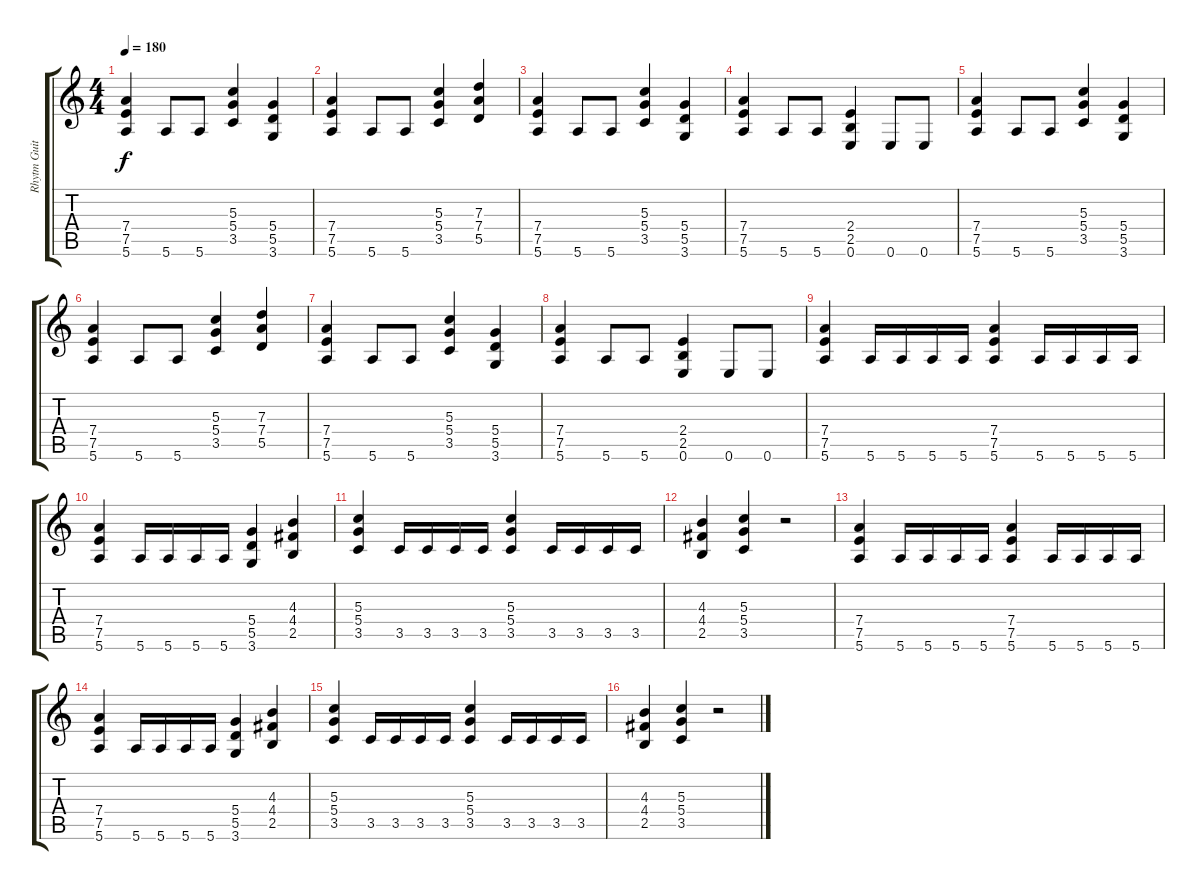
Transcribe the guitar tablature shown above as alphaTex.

\track ("Rhytm Guitar" "Rhytm Guit") {instrument distortionguitar}
\staff {score tabs}
\tuning (E4 B3 G3 D3 A2 E2) {hide}
\ts (4 4)
\tempo 180
\clef g2
\ks c
(7.4 7.5 5.6).4{dy f} 5.6.8 5.6.8 (5.3 5.4 3.5).4 (5.4 5.5 3.6).4 |
(7.4 7.5 5.6).4 5.6.8 5.6.8 (5.3 5.4 3.5).4 (7.3 7.4 5.5).4 |
(7.4 7.5 5.6).4 5.6.8 5.6.8 (5.3 5.4 3.5).4 (5.4 5.5 3.6).4 |
(7.4 7.5 5.6).4 5.6.8 5.6.8 (2.4 2.5 0.6).4 0.6.8 0.6.8 |
(7.4 7.5 5.6).4 5.6.8 5.6.8 (5.3 5.4 3.5).4 (5.4 5.5 3.6).4 |
(7.4 7.5 5.6).4 5.6.8 5.6.8 (5.3 5.4 3.5).4 (7.3 7.4 5.5).4 |
(7.4 7.5 5.6).4 5.6.8 5.6.8 (5.3 5.4 3.5).4 (5.4 5.5 3.6).4 |
(7.4 7.5 5.6).4 5.6.8 5.6.8 (2.4 2.5 0.6).4 0.6.8 0.6.8 |
(7.4 7.5 5.6).4 5.6.16 5.6.16 5.6.16 5.6.16 (7.4 7.5 5.6).4 5.6.16 5.6.16 5.6.16 5.6.16 |
(7.4 7.5 5.6).4 5.6.16 5.6.16 5.6.16 5.6.16 (5.4 5.5 3.6).4 (4.3 4.4 2.5).4 |
(5.3 5.4 3.5).4 3.5.16 3.5.16 3.5.16 3.5.16 (5.3 5.4 3.5).4 3.5.16 3.5.16 3.5.16 3.5.16 |
(4.3 4.4 2.5).4 (5.3 5.4 3.5).4 r.2 |
(7.4 7.5 5.6).4 5.6.16 5.6.16 5.6.16 5.6.16 (7.4 7.5 5.6).4 5.6.16 5.6.16 5.6.16 5.6.16 |
(7.4 7.5 5.6).4 5.6.16 5.6.16 5.6.16 5.6.16 (5.4 5.5 3.6).4 (4.3 4.4 2.5).4 |
(5.3 5.4 3.5).4 3.5.16 3.5.16 3.5.16 3.5.16 (5.3 5.4 3.5).4 3.5.16 3.5.16 3.5.16 3.5.16 |
(4.3 4.4 2.5).4 (5.3 5.4 3.5).4 r.2
